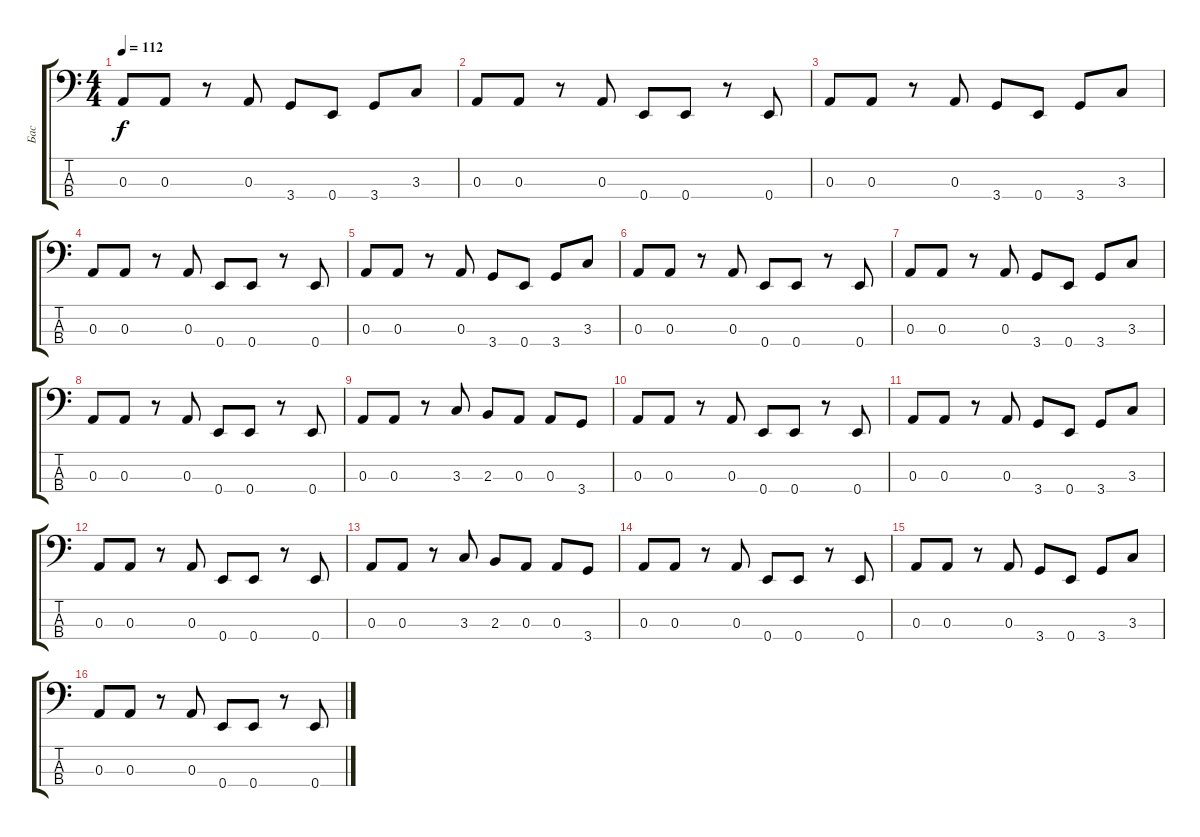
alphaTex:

\track ("Бас" "Бас") {instrument electricbasspick}
\staff {score tabs}
\tuning (G2 D2 A1 E1) {hide}
\ts (4 4)
\tempo 112
\clef f4
\ks c
0.3.8{dy f} 0.3.8 r.8 0.3.8 3.4.8 0.4.8 3.4.8 3.3.8 |
0.3.8 0.3.8 r.8 0.3.8 0.4.8 0.4.8 r.8 0.4.8 |
0.3.8 0.3.8 r.8 0.3.8 3.4.8 0.4.8 3.4.8 3.3.8 |
0.3.8 0.3.8 r.8 0.3.8 0.4.8 0.4.8 r.8 0.4.8 |
0.3.8 0.3.8 r.8 0.3.8 3.4.8 0.4.8 3.4.8 3.3.8 |
0.3.8 0.3.8 r.8 0.3.8 0.4.8 0.4.8 r.8 0.4.8 |
0.3.8 0.3.8 r.8 0.3.8 3.4.8 0.4.8 3.4.8 3.3.8 |
0.3.8 0.3.8 r.8 0.3.8 0.4.8 0.4.8 r.8 0.4.8 |
0.3.8 0.3.8 r.8 3.3.8 2.3.8 0.3.8 0.3.8 3.4.8 |
0.3.8 0.3.8 r.8 0.3.8 0.4.8 0.4.8 r.8 0.4.8 |
0.3.8 0.3.8 r.8 0.3.8 3.4.8 0.4.8 3.4.8 3.3.8 |
0.3.8 0.3.8 r.8 0.3.8 0.4.8 0.4.8 r.8 0.4.8 |
0.3.8 0.3.8 r.8 3.3.8 2.3.8 0.3.8 0.3.8 3.4.8 |
0.3.8 0.3.8 r.8 0.3.8 0.4.8 0.4.8 r.8 0.4.8 |
0.3.8 0.3.8 r.8 0.3.8 3.4.8 0.4.8 3.4.8 3.3.8 |
0.3.8 0.3.8 r.8 0.3.8 0.4.8 0.4.8 r.8 0.4.8
